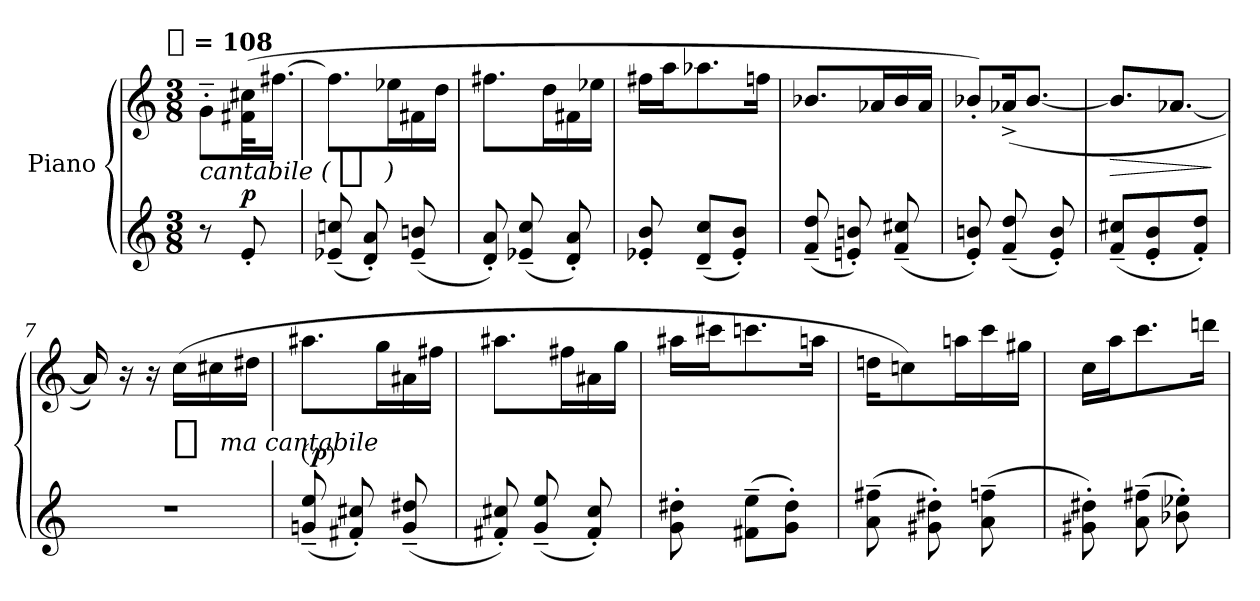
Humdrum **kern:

**kern	**kern	**dynam
*part1	*part1	*part1
*staff2	*staff1	*staff1/2
*I"Piano	*	*
*clefG2	*clefG2	*
*k[]	*k[]	*
*C:	*C:	*
!!LO:TX:omd:t=[8th] = 108
*M3/8	*M3/8	*
*MM54	*MM54	*
=	=	=
!	!	!LO:DY:t=cantabile ( %s )
8r	8g'~L	mp
8e'	(32f#X 32cc#XKL	p
.	[16.ff#XJJ	.
=1	=1	=1
(8e-X~ 8ccn~	8.ff#L]	.
8d' 8a')	.	.
.	16ee-XL	.
(8e-~ 8bn~	16f#X	.
.	16ddJJ	.
=2	=2	=2
8d' 8a')	8.ff#XL	.
(8e-X~ 8cc~	.	.
.	16ddL	.
8d' 8a')	16f#X	.
.	16ee-XJJ	.
=3	=3	=3
8e-X' 8b'	16ff#XLL	.
.	16aaJ	.
(8d~/ 8cc~/L	8.aa-X	.
8e-'/ 8b'/J)	.	.
.	16ffnJk	.
=4	=4	=4
(8f~ 8dd~	8.b-XL	.
8en' 8bn')	.	.
.	16a-XL	.
(8f~ 8cc#X~	16b-	.
.	16a-JJ	.
=5	=5	=5
8e' 8bn')	8b-X'/L)	.
(8f~ 8dd~	(>16a-X^/K	.
.	[8.b-/J	.
8e' 8b')	.	.
=6	=6	=6
!	!	!LO:HP:b
(8f~/ 8cc#X~/L	8.b-L]	>
8e'/ 8b'/	.	.
.	[8.a-XJ	.
8f'/ 8dd'/J)	.	.
.	.	]
=7	=7	=7
8%3r	16a-])	.
.	16r	.
.	16r	.
!	!	!LO:DY:t=%s ma cantabile
.	(16ccLL	p
.	16cc#X	.
.	16dd#XJJ	.
=8	=8	=8
!	!	!LO:DY:ed=paren
(8gn~/ 8ee~/	8.aa#XL	p
8f#X' 8cc#X')	.	.
.	16ggL	.
(8g~/ 8dd#X~/	16a#X	.
.	16ff#XJJ	.
=9	=9	=9
8f#X' 8cc#X')	8.aa#XL	.
(8g~/ 8ee~/	.	.
.	16ff#XL	.
8f#' 8cc#')	16a#X	.
.	16ggJJ	.
=10	=10	=10
8g' 8dd#X'	16aa#XLL	.
.	16ccc#XJ	.
(8f#X~ 8ee~L	8.cccn	.
8g' 8dd#'J)	.	.
.	16aanJk	.
=11	=11	=11
(8a~ 8ff#X~	16ddnKL	.
.	8ccn)	.
8g#X' 8dd#X')	.	.
.	16aaniL	.
(8a~ 8ffn~	16ccc	.
.	16gg#XJJ	.
=12	=12	=12
8g#X' 8dd#X')	16ccLL	.
.	16aaJ	.
(8a~ 8ff#X~	8.ccc	.
8b-X' 8ee-X')	.	.
.	16dddnJk	.
=	=	=
*-	*-	*-
